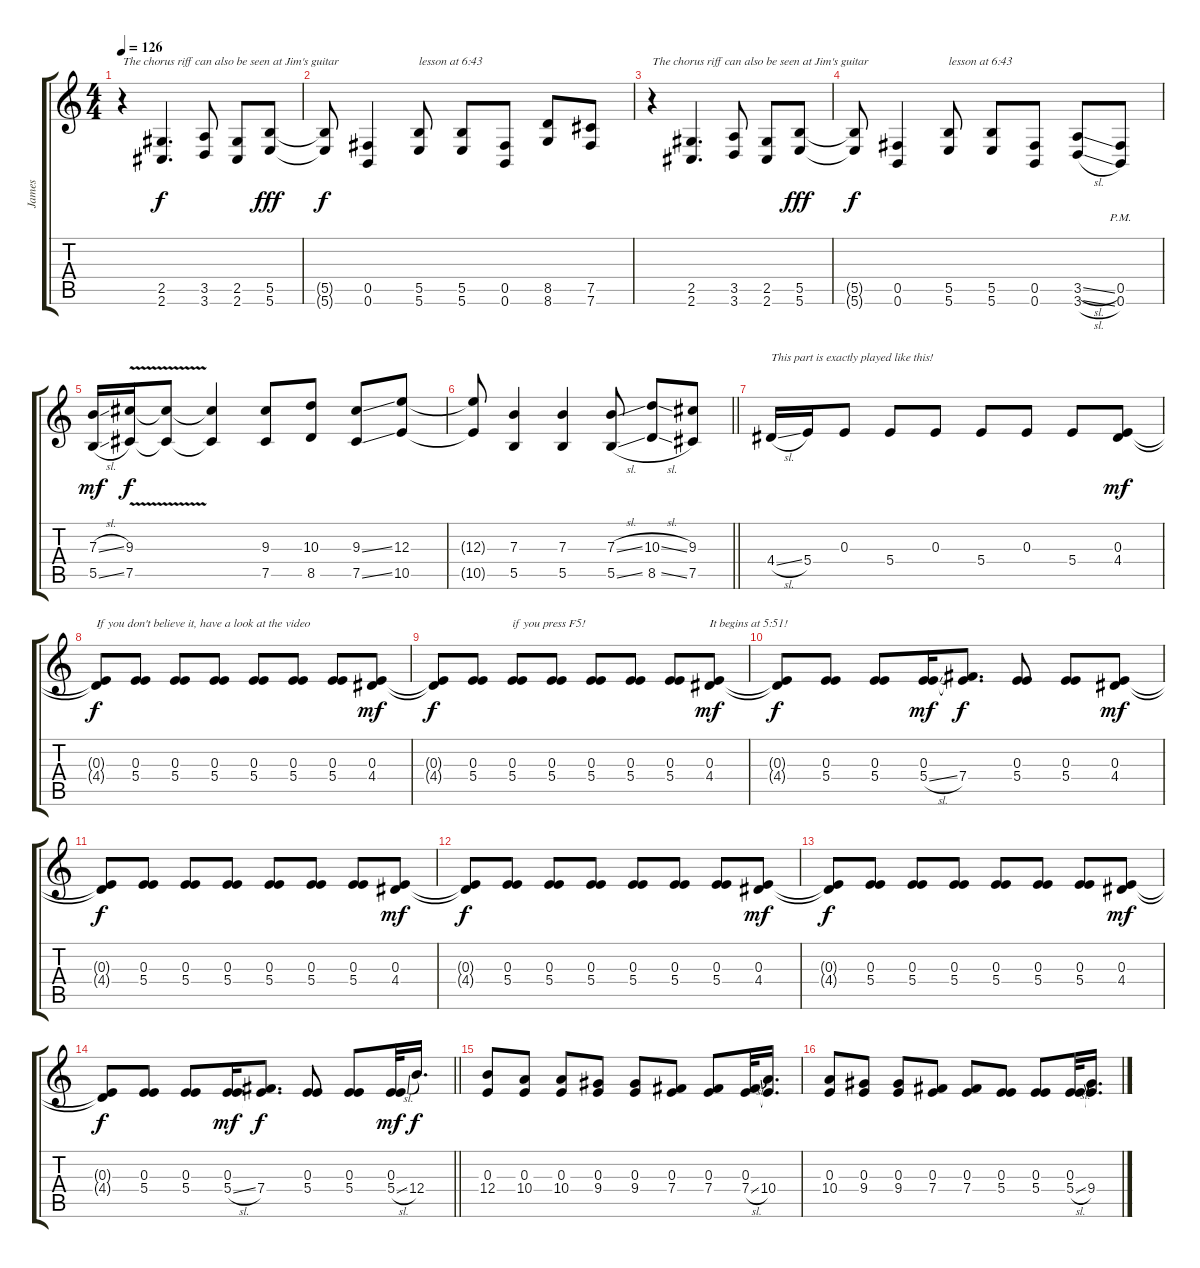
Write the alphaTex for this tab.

\track ("James" "James") {instrument distortionguitar}
\staff {score tabs}
\tuning (C4 Ab3 E3 B2 Gb2 B1) {hide}
\ts (4 4)
\tempo 126
\clef g2
\ks c
r.4{txt "The chorus riff can also be seen at Jim's guitar" dy f} (2.5 2.6).4{d} (3.5 3.6).8 (2.5 2.6).8 (5.5 5.6).8{dy fff} |
(5.5{t} 5.6{t}).8{dy f} (0.5 0.6).4 (5.5 5.6).8{txt "lesson at 6:43"} (5.5 5.6).8 (0.5 0.6).8 (8.5 8.6).8 (7.5 7.6).8 |
r.4{txt "The chorus riff can also be seen at Jim's guitar"} (2.5 2.6).4{d} (3.5 3.6).8 (2.5 2.6).8 (5.5 5.6).8{dy fff} |
(5.5{t} 5.6{t}).8{dy f} (0.5 0.6).4 (5.5 5.6).8{txt "lesson at 6:43"} (5.5 5.6).8 (0.5 0.6).8 (3.5{sl} 3.6{sl}).8 (0.5{pm} 0.6{pm}).8 |
(7.3{sl} 5.5{sl}).16{dy mf} (9.3{v} 7.5{v}).16{dy f} (9.3{t} 7.5{t}).8 (9.3{t} 7.5{t}).4 (9.3 7.5).8 (10.3 8.5).8 (9.3{ss} 7.5{ss}).8 (12.3 10.5).8 |
\barLineRight lightlight
(12.3{t} 10.5{t}).8 (7.3 5.5).4 (7.3 5.5).4 (7.3{sl} 5.5{sl}).8 (10.3{sl} 8.5{sl}).8 (9.3 7.5).8 |
4.4{sl}.16{txt "This part is exactly played like this!" volume 15 instrument overdrivenguitar} 5.4.16 0.3.8 5.4.8 0.3.8 5.4.8 0.3.8 5.4.8 (0.3 4.4).8{dy mf} |
(0.3{t} 4.4{t}).8{txt "If you don't believe it, have a look at the video" dy f} (0.3 5.4).8 (0.3 5.4).8 (0.3 5.4).8 (0.3 5.4).8 (0.3 5.4).8 (0.3 5.4).8 (0.3 4.4).8{dy mf} |
(0.3{t} 4.4{t}).8{dy f} (0.3 5.4).8 (0.3 5.4).8{txt "if you press F5!"} (0.3 5.4).8 (0.3 5.4).8 (0.3 5.4).8 (0.3 5.4).8 (0.3 4.4).8{txt "It begins at 5:51!" dy mf} |
(0.3{t} 4.4{t}).8{dy f} (0.3 5.4).8 (0.3 5.4).8 (0.3 5.4{sl}).16{dy mf} (0.3{t} 7.4).8{d dy f} (0.3 5.4).8 (0.3 5.4).8 (0.3 4.4).8{dy mf} |
(0.3{t} 4.4{t}).8{dy f} (0.3 5.4).8 (0.3 5.4).8 (0.3 5.4).8 (0.3 5.4).8 (0.3 5.4).8 (0.3 5.4).8 (0.3 4.4).8{dy mf} |
(0.3{t} 4.4{t}).8{dy f} (0.3 5.4).8 (0.3 5.4).8 (0.3 5.4).8 (0.3 5.4).8 (0.3 5.4).8 (0.3 5.4).8 (0.3 4.4).8{dy mf} |
(0.3{t} 4.4{t}).8{dy f} (0.3 5.4).8 (0.3 5.4).8 (0.3 5.4).8 (0.3 5.4).8 (0.3 5.4).8 (0.3 5.4).8 (0.3 4.4).8{dy mf} |
\barLineRight lightlight
(0.3{t} 4.4{t}).8{dy f} (0.3 5.4).8 (0.3 5.4).8 (0.3 5.4{sl}).16{dy mf} (0.3{t} 7.4).8{d dy f} (0.3 5.4).8 (0.3 5.4).8 (0.3 5.4{sl}).32{dy mf} 12.4.16{d dy f} |
(0.3 12.4).8 (0.3 10.4).8 (0.3 10.4).8 (0.3 9.4).8 (0.3 9.4).8 (0.3 7.4).8 (0.3 7.4).8 (0.3 7.4{sl}).32 (0.3{t} 10.4).16{d} |
(0.3 10.4).8 (0.3 9.4).8 (0.3 9.4).8 (0.3 7.4).8 (0.3 7.4).8 (0.3 5.4).8 (0.3 5.4).8 (0.3 5.4{sl}).32 (0.3{t} 9.4).16{d}
